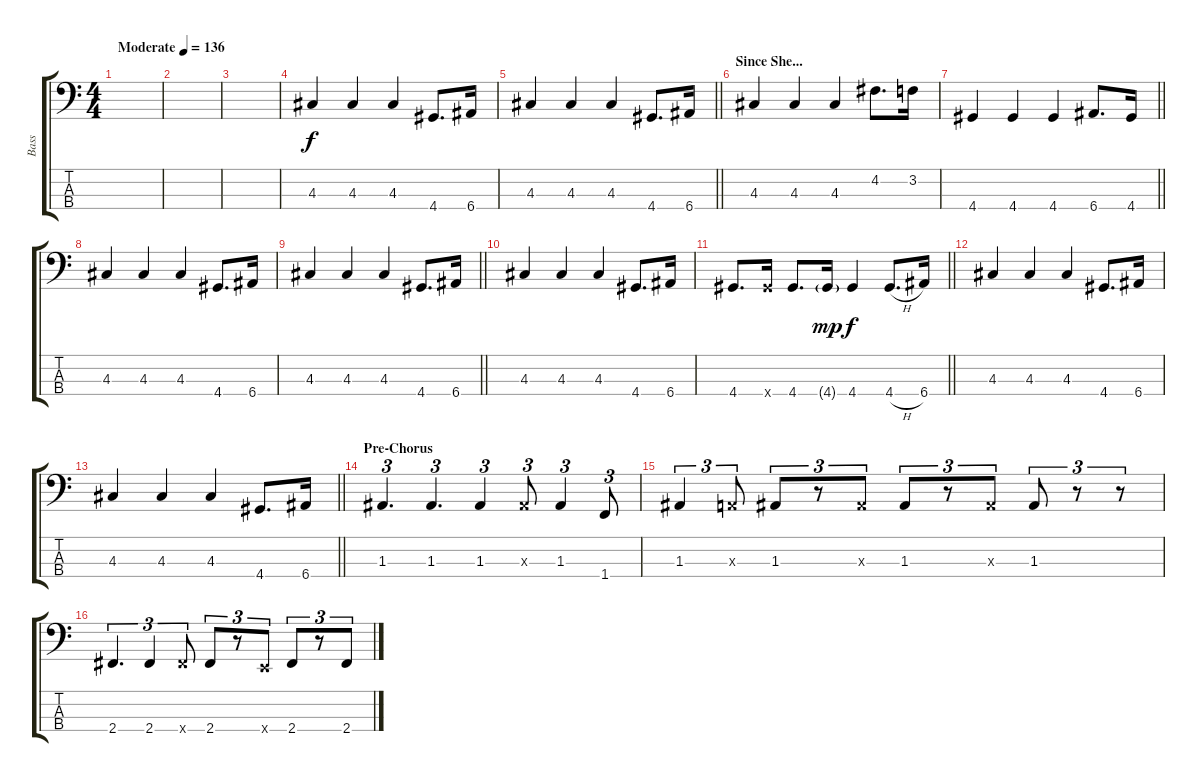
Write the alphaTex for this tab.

\track ("Bass" "Bass") {instrument electricbassfinger}
\staff {score tabs}
\tuning (G2 D2 A1 E1) {hide}
\ts (4 4)
\tempo (136 "Moderate")
\clef f4
\ks c
|
|
|
4.3.4 4.3.4 4.3.4 4.4.8{d} 6.4.16 |
\barLineRight lightlight
4.3.4 4.3.4 4.3.4 4.4.8{d} 6.4.16 |
\section ("" "Since She...")
4.3.4 4.3.4 4.3.4 4.2.8{d} 3.2.16 |
\barLineRight lightlight
4.4.4 4.4.4 4.4.4 6.4.8{d} 4.4.16 |
4.3.4 4.3.4 4.3.4 4.4.8{d} 6.4.16 |
\barLineRight lightlight
4.3.4 4.3.4 4.3.4 4.4.8{d} 6.4.16 |
4.3.4 4.3.4 4.3.4 4.4.8{d} 6.4.16 |
\barLineRight lightlight
4.4.8{d} 4.4{x}.16 4.4.8{d} 4.4{g}.16{dy mp} 4.4.4{dy f} 4.4{h}.8{d} 6.4.16 |
4.3.4 4.3.4 4.3.4 4.4.8{d} 6.4.16 |
\barLineRight lightlight
4.3.4 4.3.4 4.3.4 4.4.8{d} 6.4.16 |
\section ("" "Pre-Chorus")
1.3.4{d tu (3 2)} 1.3.4{d tu (3 2)} 1.3.4{tu (3 2)} 1.3{x}.8{tu (3 2)} 1.3.4{tu (3 2)} 1.4.8{tu (3 2)} |
1.3.4{tu (3 2)} 0.3{x}.8{tu (3 2)} 1.3.8{tu (3 2)} r.8{tu (3 2)} 1.3{x}.8{tu (3 2)} 1.3.8{tu (3 2)} r.8{tu (3 2)} 1.3{x}.8{tu (3 2)} 1.3.8{tu (3 2)} r.8{tu (3 2)} r.8{tu (3 2)} |
2.4.4{d tu (3 2)} 2.4.4{tu (3 2)} 2.4{x}.8{tu (3 2)} 2.4.8{tu (3 2)} r.8{tu (3 2)} 0.4{x}.8{tu (3 2)} 2.4.8{tu (3 2)} r.8{tu (3 2)} 2.4.8{tu (3 2)}
